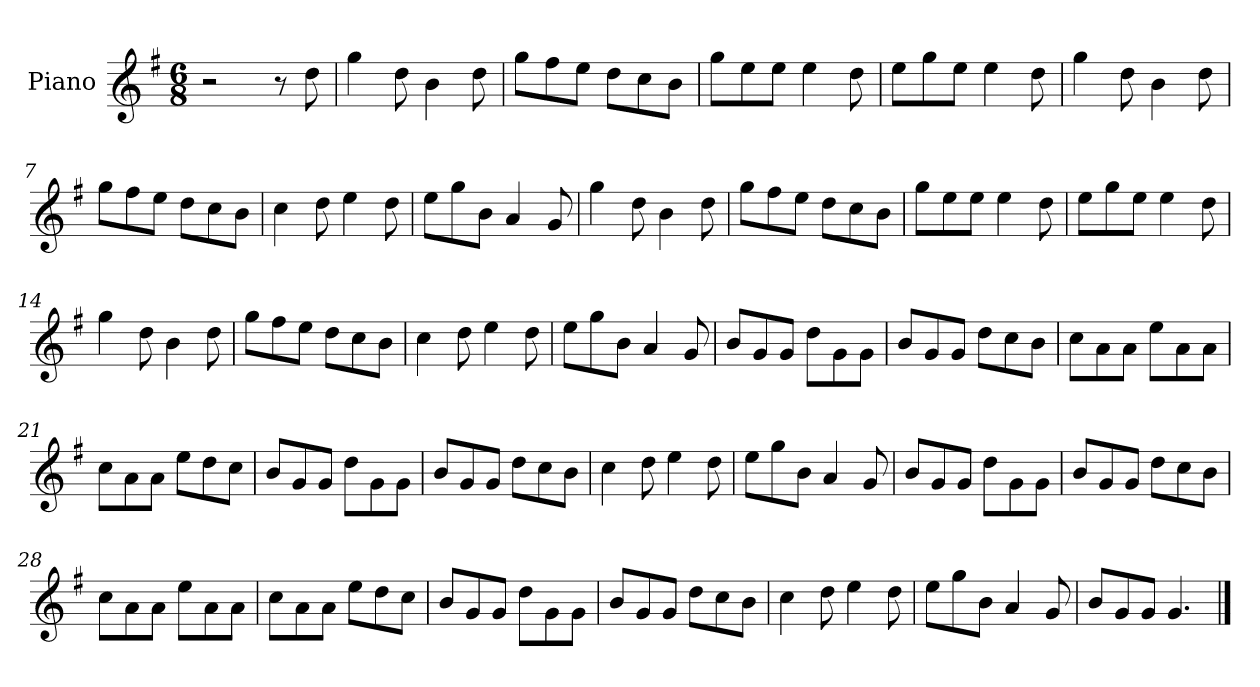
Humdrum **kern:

**kern
*part1
*staff1
*I"Piano
*I'Pno
*clefG2
*k[f#]
*M6/8
=1
2r
8r
8dd\
=2
4gg\
8dd\
4b\
8dd\
=3
8gg\L
8ff#\
8ee\J
8dd\L
8cc\
8b\J
=4
8gg\L
8ee\
8ee\J
4ee\
8dd\
=5
8ee\L
8gg\
8ee\J
4ee\
8dd\
=6
4gg\
8dd\
4b\
8dd\
=7
8gg\L
8ff#\
8ee\J
8dd\L
8cc\
8b\J
=8
4cc\
8dd\
4ee\
8dd\
=9
8ee\L
8gg\
8b\J
4a/
8g/
=10
4gg\
8dd\
4b\
8dd\
=11
8gg\L
8ff#\
8ee\J
8dd\L
8cc\
8b\J
=12
8gg\L
8ee\
8ee\J
4ee\
8dd\
=13
8ee\L
8gg\
8ee\J
4ee\
8dd\
=14
4gg\
8dd\
4b\
8dd\
=15
8gg\L
8ff#\
8ee\J
8dd\L
8cc\
8b\J
=16
4cc\
8dd\
4ee\
8dd\
=17
8ee\L
8gg\
8b\J
4a/
8g/
=18
8b/L
8g/
8g/J
8dd\L
8g\
8g\J
=19
8b/L
8g/
8g/J
8dd\L
8cc\
8b\J
=20
8cc\L
8a\
8a\J
8ee\L
8a\
8a\J
=21
8cc\L
8a\
8a\J
8ee\L
8dd\
8cc\J
=22
8b/L
8g/
8g/J
8dd\L
8g\
8g\J
=23
8b/L
8g/
8g/J
8dd\L
8cc\
8b\J
=24
4cc\
8dd\
4ee\
8dd\
=25
8ee\L
8gg\
8b\J
4a/
8g/
=26
8b/L
8g/
8g/J
8dd\L
8g\
8g\J
=27
8b/L
8g/
8g/J
8dd\L
8cc\
8b\J
=28
8cc\L
8a\
8a\J
8ee\L
8a\
8a\J
=29
8cc\L
8a\
8a\J
8ee\L
8dd\
8cc\J
=30
8b/L
8g/
8g/J
8dd\L
8g\
8g\J
=31
8b/L
8g/
8g/J
8dd\L
8cc\
8b\J
=32
4cc\
8dd\
4ee\
8dd\
=33
8ee\L
8gg\
8b\J
4a/
8g/
=34
8b/L
8g/
8g/J
4.g/
==
*-
